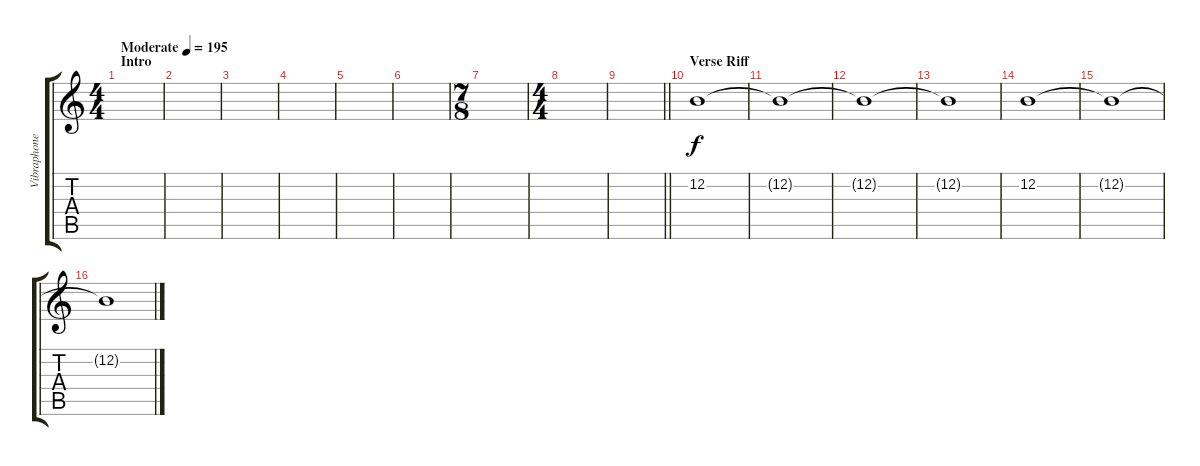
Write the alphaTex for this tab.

\track ("Vibraphone" "Vibraphone") {instrument vibraphone}
\staff {score tabs}
\tuning (E4 B3 G3 D3 A2 E2) {hide}
\ts (4 4)
\section ("" "Intro")
\tempo (195 "Moderate")
\clef g2
\ks c
|
|
|
|
|
|
\ts (7 8)
|
\ts (4 4)
|
\barLineRight lightlight
|
\section ("" "Verse Riff")
12.2.1 |
12.2{t}.1 |
12.2{t}.1 |
12.2{t}.1 |
12.2.1 |
12.2{t}.1 |
12.2{t}.1
